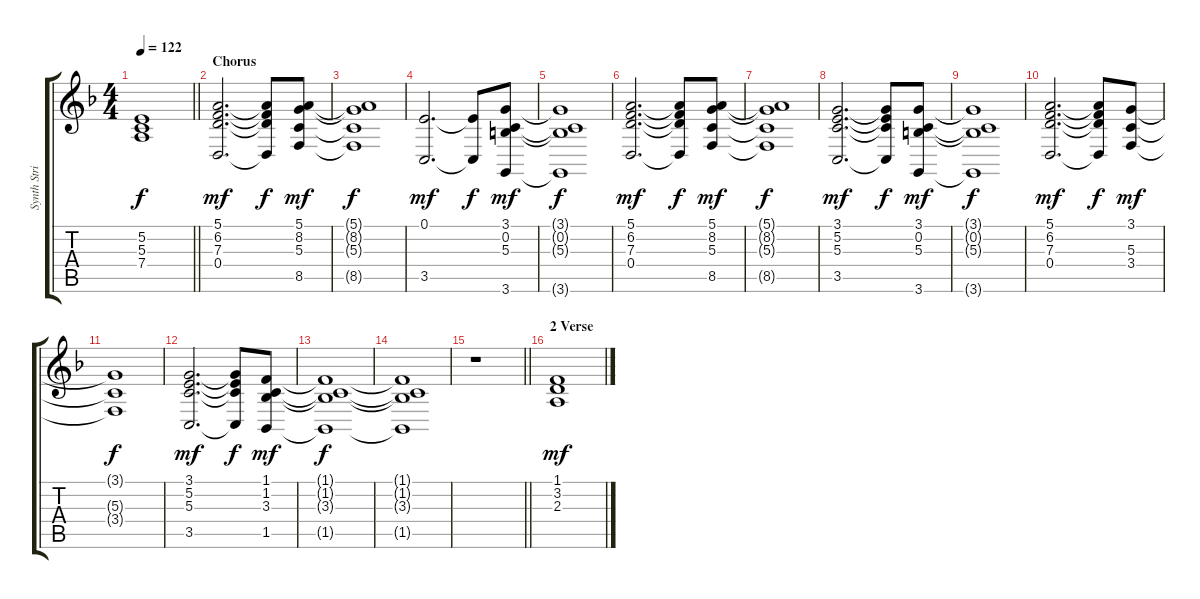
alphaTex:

\track ("Synth Strings (Gillian Gilbert)" "Synth Stri") {instrument stringensemble1}
\staff {score tabs}
\tuning (E4 B3 G3 D3 A2 E2) {hide}
\ts (4 4)
\tempo 122
\clef g2
\barLineRight lightlight
\ks f
(5.2{t} 5.3{t} 7.4{t}).1{dy f} |
\section ("" "Chorus")
(5.1 6.2 7.3 0.4).2{d dy mf} (5.1{t} 6.2{t} 7.3{t} 0.4{t}).8{dy f} (5.1 8.2 5.3 8.5).8{dy mf} |
(5.1{t} 8.2{t} 5.3{t} 8.5{t}).1{dy f} |
(0.1 3.5).2{d dy mf} (0.1{t} 3.5{t}).8{dy f} (3.1 0.2 5.3 3.6).8{dy mf} |
(3.1{t} 0.2{t} 5.3{t} 3.6{t}).1{dy f} |
(5.1 6.2 7.3 0.4).2{d dy mf} (5.1{t} 6.2{t} 7.3{t} 0.4{t}).8{dy f} (5.1 8.2 5.3 8.5).8{dy mf} |
(5.1{t} 8.2{t} 5.3{t} 8.5{t}).1{dy f} |
(3.1 5.2 5.3 3.5).2{d dy mf} (3.1{t} 5.2{t} 5.3{t} 3.5{t}).8{dy f} (3.1 0.2 5.3 3.6).8{dy mf} |
(3.1{t} 0.2{t} 5.3{t} 3.6{t}).1{dy f} |
(5.1 6.2 7.3 0.4).2{d dy mf} (5.1{t} 6.2{t} 7.3{t} 0.4{t}).8{dy f} (3.1 5.3 3.4).8{dy mf} |
(3.1{t} 5.3{t} 3.4{t}).1{dy f} |
(3.1 5.2 5.3 3.5).2{d dy mf} (3.1{t} 5.2{t} 5.3{t} 3.5{t}).8{dy f} (1.1 1.2 3.3 1.5).8{dy mf} |
(1.1{t} 1.2{t} 3.3{t} 1.5{t}).1{dy f} |
(1.1{t} 1.2{t} 3.3{t} 1.5{t}).1 |
\barLineRight lightlight
r.1 |
\section ("" "2 Verse ")
(1.1 3.2 2.3).1{dy mf}
